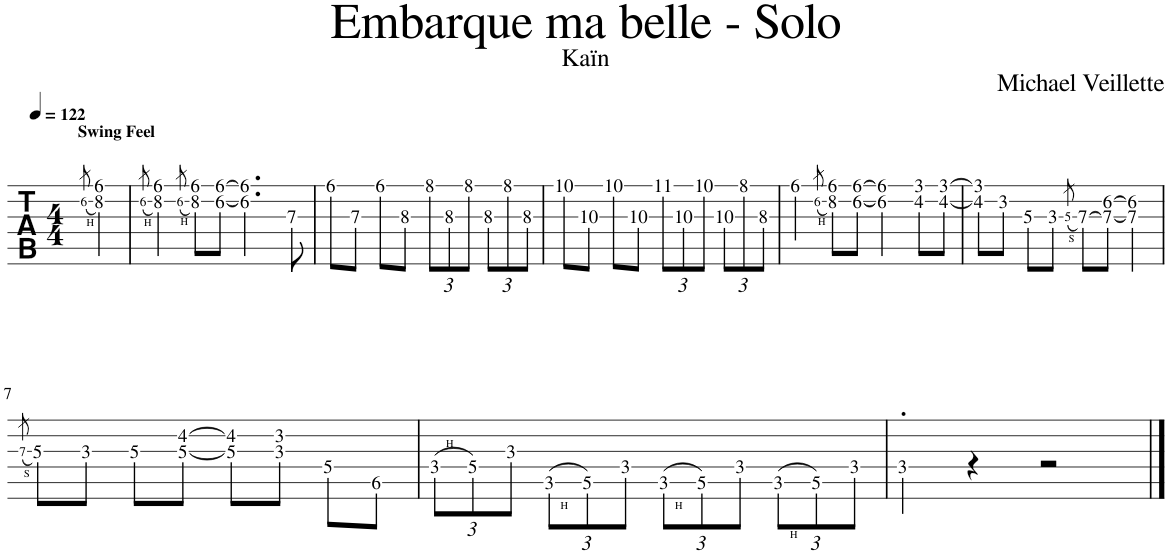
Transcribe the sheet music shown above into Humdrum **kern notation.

**kern
*part1
*staff1
*I"Acoustic Guitar
*I'Guit.
*stria6
*
*k[b-e-]
*M4/4
*MM122
=1
(8qf/
!LO:TX:a:B:t=Swing Feel
!LO:TX:a:t=H
4g\ 4b-\)
=2
(8qf/
!LO:TX:a:t=H
4g\ 4b-\)
(8qf/
!LO:TX:a:t=H
8g\ 8b-\L)
[8f\ [8b-\J
4.f\] 4.b-\]
8d\
=3
8b-\L
8d\J
8b-\L
8e-\J
*Xbrackettup
12cc\L
12e-\
12cc\J
12e-\L
12cc\
12e-\J
=4
8dd\L
8f\J
8dd\L
8f\J
12ee-\L
12f\
12dd\J
12f\L
12cc\
12e-\J
=5
4b-\
(8qf/
!LO:TX:a:t=H
8g\ 8b-\L)
[8f\ [8b-\J
4f\] 4b-\]
8e-\ 8g\L
[8e-\ [8g\J
=6
8e-\] 8g\]L
8d\J
8c\L
8B-\J
(8qc/
!LO:TX:a:t=S
[8d\L)
8d\_ [8f\J
4d\] 4f\]
!!LO:LB:g=z
=7
(8qd/
!LO:TX:a:t=S
8c\L)
8B-\J
8c\L
[8c\ [8e-\J
8c\] 8e-\]L
8B-\ 8d\J
8G\L
8E-\J
=8
!LO:TX:a:t=H
(12F\L
12G\)
12B-\J
!LO:TX:b:t=H
(12C\L
12D\)
12F\J
!LO:TX:b:t=H
(12C\L
12D\)
12F\J
!LO:TX:b:t=H
(12C\L
12D\)
12F\J
=9
4F'\
4r
2r
==
*-
